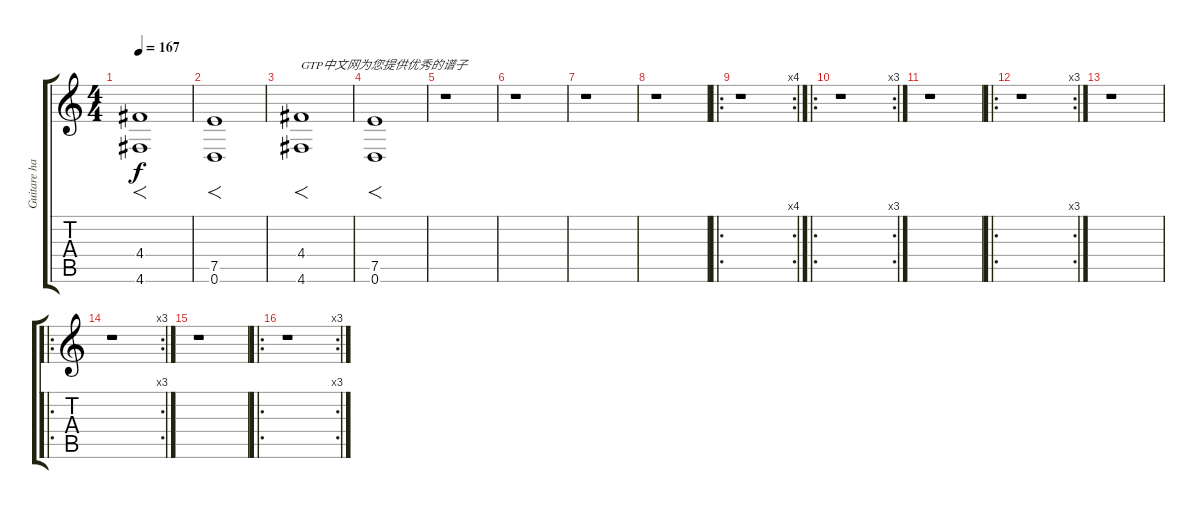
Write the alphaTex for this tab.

\track ("Guitare harmonique" "Guitare ha") {instrument guitarharmonics}
\staff {score tabs}
\tuning (E4 B3 G3 D3 A2 D2) {hide}
\ts (4 4)
\tempo 167
\clef g2
\ks c
(4.4 4.6).1{f dy f instrument guitarharmonics} |
(7.5 0.6).1{f} |
(4.4 4.6).1{f txt "GTP中文网为您提供优秀的谱子"} |
(7.5 0.6).1{f} |
r.1 |
r.1 |
r.1 |
r.1 |
\ro
\rc 4
r.1 |
\ro
\rc 3
r.1 |
r.1 |
\ro
\rc 3
r.1 |
r.1 |
\ro
\rc 3
r.1 |
r.1 |
\ro
\rc 3
r.1
